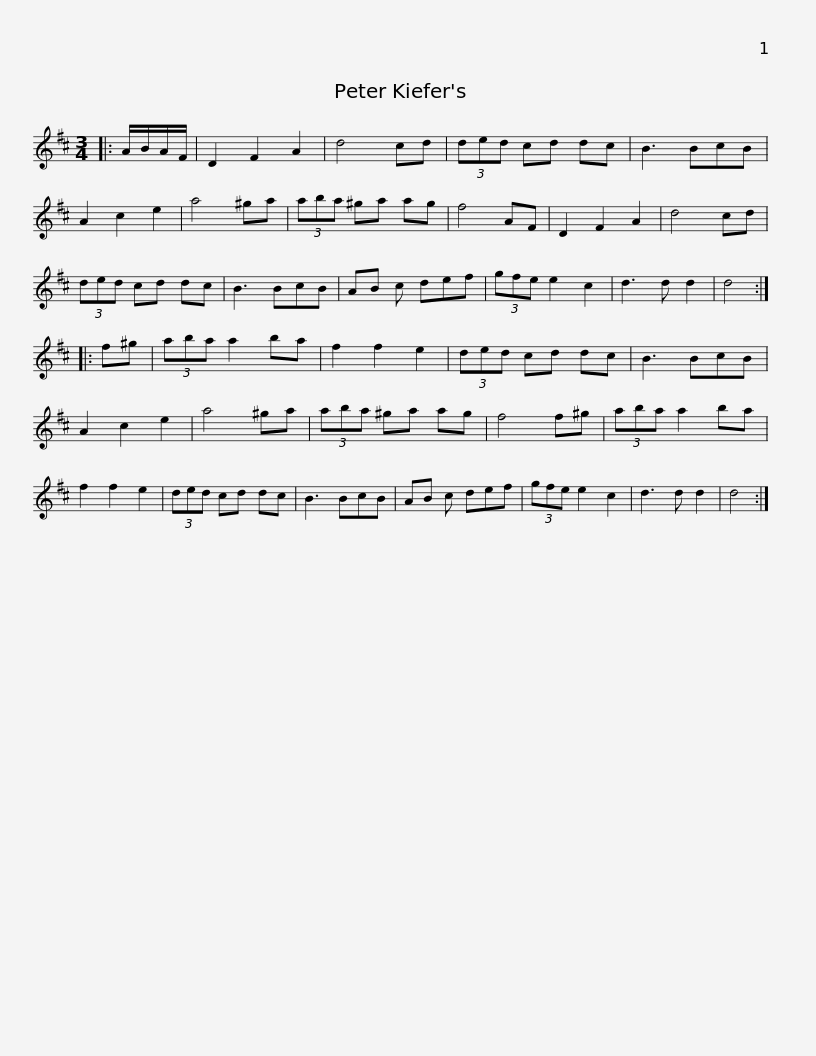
X:1
L:1/8
M:3/4
I:linebreak $
K:D
V:1 treble
V:1
|: A/B/A/F/ | D2 F2 A2 | d4 cd | (3ded cd dc | B3 BcB | %5
 A2 c2 e2 | a4 ^ga | (3aba ^ga ag | f4 AF |$ D2 F2 A2 | %10
 d4 cd | (3ded cd dc | B3 BcB | AB c def | (3gfe e2 c2 | %15
 d3 d d2 | d4 :: f^g |$ (3aba a2 ba | f2 f2 e2 | %20
 (3ded cd dc | B3 BcB | A2 c2 e2 | a4 ^ga | (3aba ^ga ag | %25
 f4 f^g |$ (3aba a2 ba | f2 f2 e2 | (3ded cd dc | B3 BcB | %30
 AB c def | (3gfe e2 c2 | d3 d d2 | d4 :| %34
